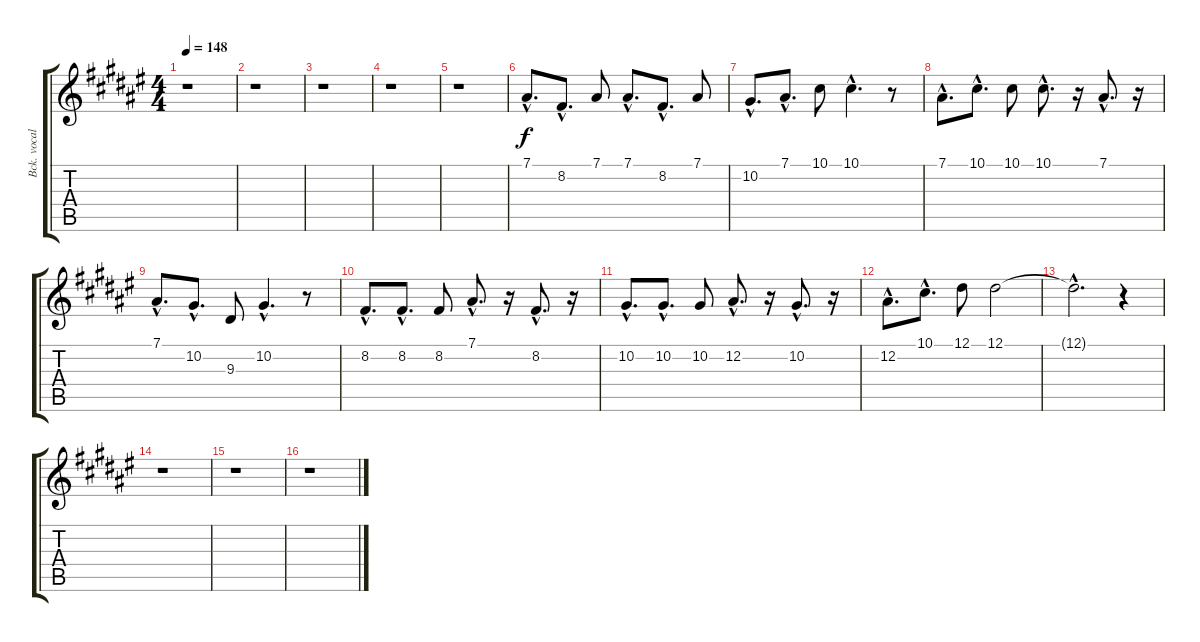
\track ("Bck. vocal" "Bck. vocal") {instrument sopranosax}
\staff {score tabs}
\tuning (Eb4 Bb3 Gb3 Db3 Ab2 Eb2) {hide}
\ts (4 4)
\tempo 148
\clef g2
\ks d#minor
r.1{dy f instrument sopranosax} |
r.1 |
r.1 |
r.1 |
r.1 |
7.1{hac}.8{d} 8.2{hac}.8{d} 7.1.8 7.1{hac}.8{d} 8.2{hac}.8{d} 7.1.8 |
10.2{hac}.8{d} 7.1{hac}.8{d} 10.1.8 10.1{hac}.4{d} r.8 |
7.1{hac}.8{d} 10.1{hac}.8{d} 10.1.8 10.1{hac}.8{d} r.16 7.1{hac}.8{d} r.16 |
7.1{hac}.8{d} 10.2{hac}.8{d} 9.3.8 10.2{hac}.4{d} r.8 |
8.2{hac}.8{d} 8.2{hac}.8{d} 8.2.8 7.1{hac}.8{d} r.16 8.2{hac}.8{d} r.16 |
10.2{hac}.8{d} 10.2{hac}.8{d} 10.2.8 12.2{hac}.8{d} r.16 10.2{hac}.8{d} r.16 |
12.2{hac}.8{d} 10.1{hac}.8{d} 12.1.8 12.1.2 |
12.1{hac t}.2{d} r.4 |
r.1 |
r.1 |
r.1
